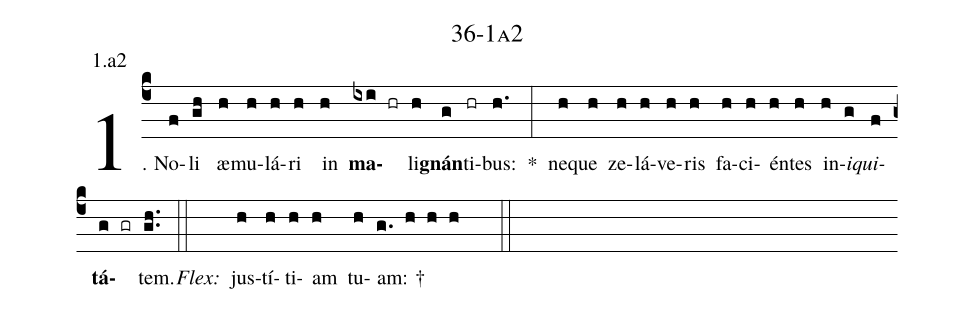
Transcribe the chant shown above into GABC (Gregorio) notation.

name: 36-1a2;
annotation: 1.a2;
%%
(c4)1. No(f)li(gh) æ(h)mu(h)lá(h)ri(h) in(h) <b>ma</b>(ixi hr)li(h)<b>gnán</b>(g)ti(hr)bus:(h.) *(:) ne(h)que(h) ze(h)lá(h)ve(h)ris(h) fa(h)ci(h)én(h)tes(h) in(h)<i>i</i>(g)<i>qui</i>(f)<b>tá</b>(g gr)tem.(gh..) (::)
<i>Flex:</i>()  jus(h)tí(h)ti(h)am(h) tu(h)am: †(g. h h h  ::)
